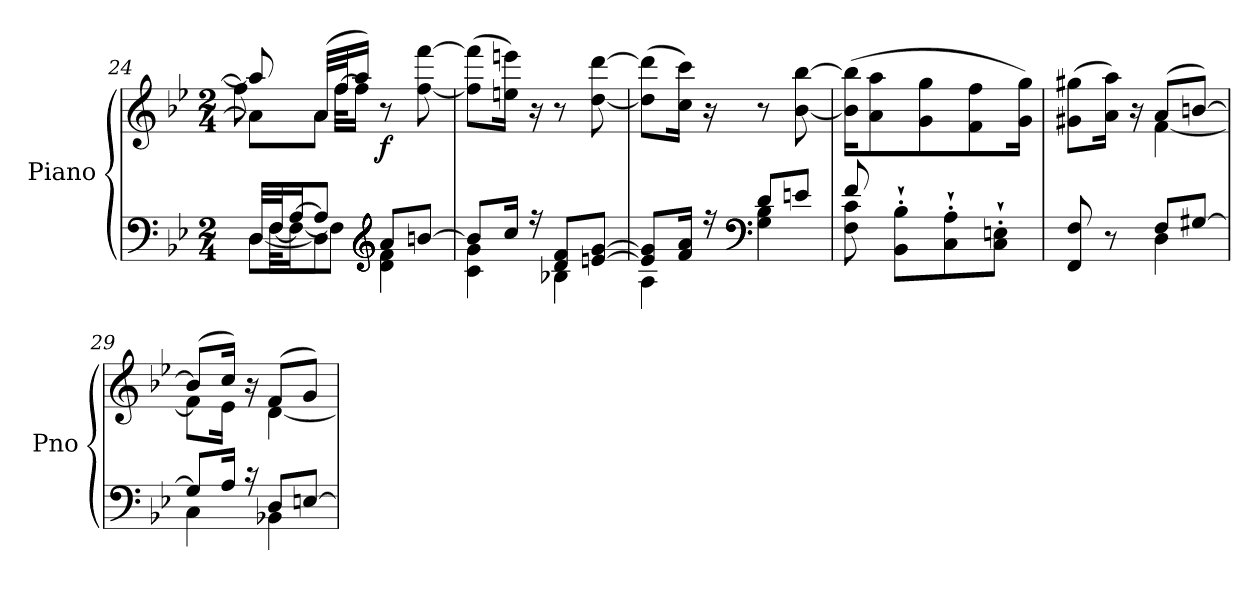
**kern	**kern	**dynam
*part1	*part1	*part1
*staff2	*staff1	*staff1/2
*I"Piano	*	*
*I'Pno	*	*
*clefF4	*clefG2	*
*k[b-e-]	*k[b-e-]	*
*B-:	*B-:	*
*M2/4	*M2/4	*
=24	=24	=24
*^	*^	*
*	*^	*	*^	*
*	*	*^	*	*	*	*
32D/LLL	[8D\L	4ryy	32ryy	8aa/]	8a\L]	8ff\]	.
32F/J	.	.	[32F\KLL	.	.	.	.
[16A/J	.	.	16F\J_	.	.	.	.
8A/J]	8D\J]	.	8F\J]	(>32a/LLL	8a\J	32ryy	.
.	.	.	.	32ff/J	.	[32ff\KLL	.
.	.	.	.	16aa/JJ)	.	16ff\JJ]	.
*clefG2	*	*	*	*	*	*	*
!	!	!	!	!	!	!	!LO:DY:b
8a/L	4ryy	4d\ 4f\	4ryy	8r	4ryy	4ryy	f
[8bn/J	.	.	.	[8ff\ [8fff\	.	.	.
*	*v	*v	*v	*	*	*	*
*	*	*v	*v	*v	*
=25	=25	=25	=25
8b/L]	4c\ 4g\	(>8ff\] 8fff\]L	.
16cc/Jk	.	16een\ 16eeen\Jk)	.
16rff	.	16r	.
8d/ 8f/L	4B-X\	8r	.
[8en/ [8g/J	.	[8dd\ [8ddd\	.
!!LO:LB:g=z
=26	=26	=26	=26
8e/] 8g/]L	4A\	(>8dd\] 8ddd\]L	.
16f/ 16a/Jk	.	16cc\ 16ccc\Jk)	.
16r	.	16r	.
*clefF4	*	*	*
8d/L	4G\ 4B-\	8r	.
8en/J	.	[8b-\ [8bb-\	.
=27	=27	=27	=27
8f/	8F\ 8c\	(>16b-\] 16bb-\]KL	.
.	.	8a\ 8aa\	.
8BB-\'` 8B-\'`L	4.ryy	.	.
.	.	8g\ 8gg\	.
8C\'` 8A\'`	.	.	.
.	.	8f\ 8ff\	.
8C\'` 8En\'`J	.	.	.
.	.	16g\ 16gg\Jk)	.
=28	=28	=28	=28
*	*	*^	*
8FF/ 8F/	4ryy	(<8g#X\ 8gg#X\L	4ryy	.
8r	.	16a\ 16aa\Jk)	.	.
.	.	16r	.	.
8F/L	4D\	(>8a/L	[4f\	.
[8G#X/J	.	[8bn/J)	.	.
=29	=29	=29	=29	=29
8G#/L]	4C\	(>8b/L]	8f\L]	.
16A/Jk	.	16cc/Jk)	16e-\Jk	.
16rc	.	16r	16ryy	.
8D/L	4BB-X\	(>8f/L	[4d\	.
[8En/J	.	8g/J)	.	.
*v	*v	*	*	*
*	*v	*v	*
=	=	=
*-	*-	*-
